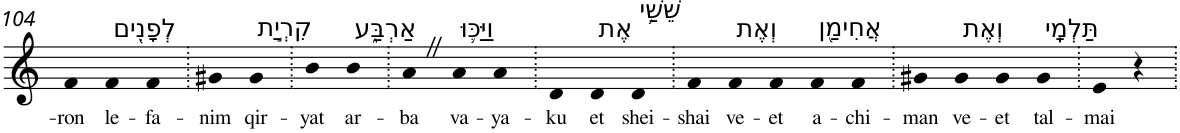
**kern	**text
*part1	*part1
*staff1	*staff1
*I"Piano	*
*I'Pno	*
!!LO:PB:g=z
*clefG2	*
*k[]	*
=104	=104
!	!LO:LY:b
4f	-ron
!LO:TX:a:t=לְפָנִ֖ים	!
!	!LO:LY:b
4f	le-
!	!LO:LY:b
4f	-fa-
=105.	=105.
!	!LO:LY:b
4g#X	-nim
!LO:TX:a:t=קִרְיַ֣ת	!
!	!LO:LY:b
4g#	qir-
=106.	=106.
!	!LO:LY:b
4b	-yat
!LO:TX:a:t=אַרְבַּ֑ע	!
!	!LO:LY:b
4b	ar-
=107.	=107.
!	!LO:LY:b
4aZ	-ba
!LO:TX:a:t=וַיַּכּ֛וּ	!
!	!LO:LY:b
4a	va-
!	!LO:LY:b
4a	-ya-
=108.	=108.
!	!LO:LY:b
4d	-ku
!LO:TX:a:t=אֶת	!
!	!LO:LY:b
4d	et
!LO:TX:a:t=שֵׁשַׁ֥י	!
!	!LO:LY:b
4d	shei-
=109.	=109.
!	!LO:LY:b
4f	-shai
!LO:TX:a:t=וְאֶת	!
!	!LO:LY:b
4f	ve-
!	!LO:LY:b
4f	-et
!LO:TX:a:t=אֲחִימַ֖ן	!
!	!LO:LY:b
4f	a-
!	!LO:LY:b
4f	-chi-
=110.	=110.
!	!LO:LY:b
4g#X	-man
!LO:TX:a:t=וְאֶת	!
!	!LO:LY:b
4g#	ve-
!	!LO:LY:b
4g#	-et
!LO:TX:a:t=תַּלְמָֽי	!
!	!LO:LY:b
4g#	tal-
=111.	=111.
!	!LO:LY:b
4e	-mai
4r	.
=.	=.
*-	*-
